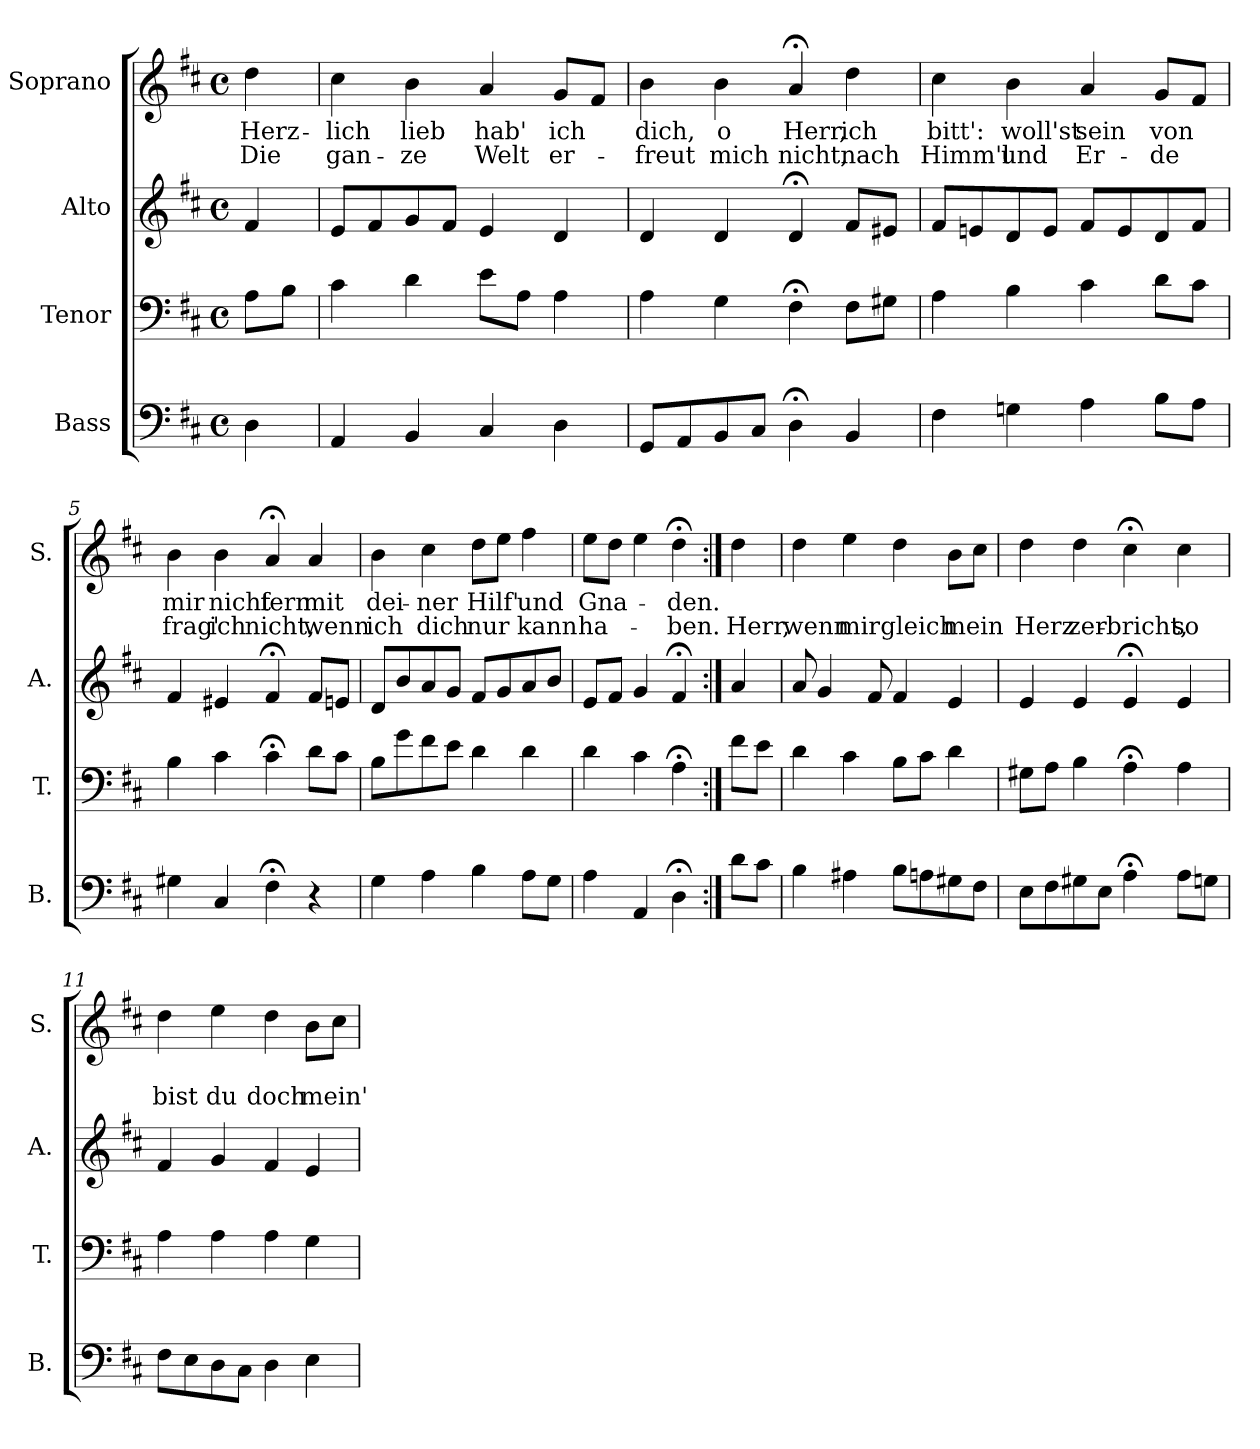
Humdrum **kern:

**kern	**kern	**kern	**kern	**text	**text
*part4	*part3	*part2	*part1	*part1	*part1
*staff4	*staff3	*staff2	*staff1	*staff1	*staff1
*I"Bass	*I"Tenor	*I"Alto	*I"Soprano	*	*
*I'B.	*I'T.	*I'A.	*I'S.	*	*
*clefF4	*clefF4	*clefG2	*clefG2	*	*
*k[f#c#]	*k[f#c#]	*k[f#c#]	*k[f#c#]	*	*
*D:	*D:	*D:	*D:	*	*
*M4/4	*M4/4	*M4/4	*M4/4	*	*
*met(c)	*met(c)	*met(c)	*met(c)	*	*
=1	=1	=1	=1	=1	=1
!	!	!	!	!LO:LY:b	!LO:LY:b
4D\	8A\L	4f#/	4dd\	Herz-	Die
.	8B\J	.	.	.	.
=2	=2	=2	=2	=2	=2
!	!	!	!	!LO:LY:b	!LO:LY:b
4AA/	4c#\	8e/L	4cc#\	-lich	gan-
.	.	8f#/	.	.	.
!	!	!	!	!LO:LY:b	!LO:LY:b
4BB/	4d\	8g/	4b\	lieb	-ze
.	.	8f#/J	.	.	.
!	!	!	!	!LO:LY:b	!LO:LY:b
4C#/	8e\L	4e/	4a/	hab'	Welt
.	8A\J	.	.	.	.
!	!	!	!	!LO:LY:b	!LO:LY:b
4D\	4A\	4d/	8g/L	ich	er-
.	.	.	8f#/J	.	.
=3	=3	=3	=3	=3	=3
!	!	!	!	!LO:LY:b	!LO:LY:b
8GG/L	4A\	4d/	4b\	dich,	-freut
8AA/	.	.	.	.	.
!	!	!	!	!LO:LY:b	!LO:LY:b
8BB/	4G\	4d/	4b\	o	mich
8C#/J	.	.	.	.	.
!	!	!	!	!LO:LY:b	!LO:LY:b
4D;<\	4F#;<\	4d;</	4a;</	Herr,	nicht,
!	!	!	!	!LO:LY:b	!LO:LY:b
4BB/	8F#\L	8f#/L	4dd\	ich	nach
.	8G#X\J	8e#X/J	.	.	.
=4	=4	=4	=4	=4	=4
!	!	!	!	!LO:LY:b	!LO:LY:b
4F#\	4A\	8f#/L	4cc#\	bitt':	Himm'l
.	.	8en/	.	.	.
!	!	!	!	!LO:LY:b	!LO:LY:b
4Gn\	4B\	8d/	4b\	woll'st	und
.	.	8e/J	.	.	.
!	!	!	!	!LO:LY:b	!LO:LY:b
4A\	4c#\	8f#/L	4a/	sein	Er-
.	.	8e/	.	.	.
!	!	!	!	!LO:LY:b	!LO:LY:b
8B\L	8d\L	8d/	8g/L	von	-de
8A\J	8c#\J	8f#/J	8f#/J	.	.
!!LO:LB:g=z
=5	=5	=5	=5	=5	=5
!	!	!	!	!LO:LY:b	!LO:LY:b
4G#X\	4B\	4f#/	4b\	mir	frag'
!	!	!	!	!LO:LY:b	!LO:LY:b
4C#/	4c#\	4e#X/	4b\	nicht	ich
!	!	!	!	!LO:LY:b	!LO:LY:b
4F#;<\	4c#;<\	4f#;</	4a;</	fern	nicht,
!	!	!	!	!LO:LY:b	!LO:LY:b
4r	8d\L	8f#/L	4a/	mit	wenn
.	8c#\J	8en/J	.	.	.
!!LO:LB:g=z
=6	=6	=6	=6	=6	=6
!	!	!	!	!LO:LY:b	!LO:LY:b
4G\	8B\L	8d/L	4b\	dei-	ich
.	8g\	8b/	.	.	.
!	!	!	!	!LO:LY:b	!LO:LY:b
4A\	8f#\	8a/	4cc#\	-ner	dich
.	8e\J	8g/J	.	.	.
!	!	!	!	!LO:LY:b	!LO:LY:b
4B\	4d\	8f#/L	8dd\L	Hilf'	nur
.	.	8g/	8ee\J	.	.
!	!	!	!	!LO:LY:b	!LO:LY:b
8A\L	4d\	8a/	4ff#\	und	kann
8G\J	.	8b/J	.	.	.
=7	=7	=7	=7	=7	=7
!	!	!	!	!LO:LY:b	!LO:LY:b
4A\	4d\	8e/L	8ee\L	Gna-	ha-
.	.	8f#/J	8dd\J	.	.
4AA/	4c#\	4g/	4ee\	.	.
!	!	!	!	!LO:LY:b	!LO:LY:b
4D;<\	4A;<\	4f#;</	4dd;<\	-den.	-ben.
=8:|!	=8:|!	=8:|!	=8:|!	=8:|!	=8:|!
!	!	!	!	!	!LO:LY:b
8d\L	8f#\L	4a/	4dd\	.	Herr,
8c#\J	8e\J	.	.	.	.
=9	=9	=9	=9	=9	=9
!	!	!	!	!	!LO:LY:b
4B\	4d\	8a/	4dd\	.	wenn
.	.	4g/	.	.	.
!	!	!	!	!	!LO:LY:b
4A#X\	4c#\	.	4ee\	.	mir
.	.	8f#/	.	.	.
!	!	!	!	!	!LO:LY:b
8B\L	8B\L	4f#/	4dd\	.	gleich
8An\	8c#\J	.	.	.	.
!	!	!	!	!	!LO:LY:b
8G#X\	4d\	4e/	8b\L	.	mein
8F#\J	.	.	8cc#\J	.	.
=10	=10	=10	=10	=10	=10
!	!	!	!	!	!LO:LY:b
8E\L	8G#X\L	4e/	4dd\	.	Herz
8F#\	8A\J	.	.	.	.
!	!	!	!	!	!LO:LY:b
8G#X\	4B\	4e/	4dd\	.	zer-
8E\J	.	.	.	.	.
!	!	!	!	!	!LO:LY:b
4A;<\	4A;<\	4e;</	4cc#;<\	.	-bricht,
!	!	!	!	!	!LO:LY:b
8A\L	4A\	4e/	4cc#\	.	so
8Gn\J	.	.	.	.	.
!!LO:PB:g=z
=11	=11	=11	=11	=11	=11
!	!	!	!	!	!LO:LY:b
8F#\L	4A\	4f#/	4dd\	.	bist
8E\	.	.	.	.	.
!	!	!	!	!	!LO:LY:b
8D\	4A\	4g/	4ee\	.	du
8C#\J	.	.	.	.	.
!	!	!	!	!	!LO:LY:b
4D\	4A\	4f#/	4dd\	.	doch
!	!	!	!	!	!LO:LY:b
4E\	4G\	4e/	8b\L	.	mein'
.	.	.	8cc#\J	.	.
=	=	=	=	=	=
*-	*-	*-	*-	*-	*-
